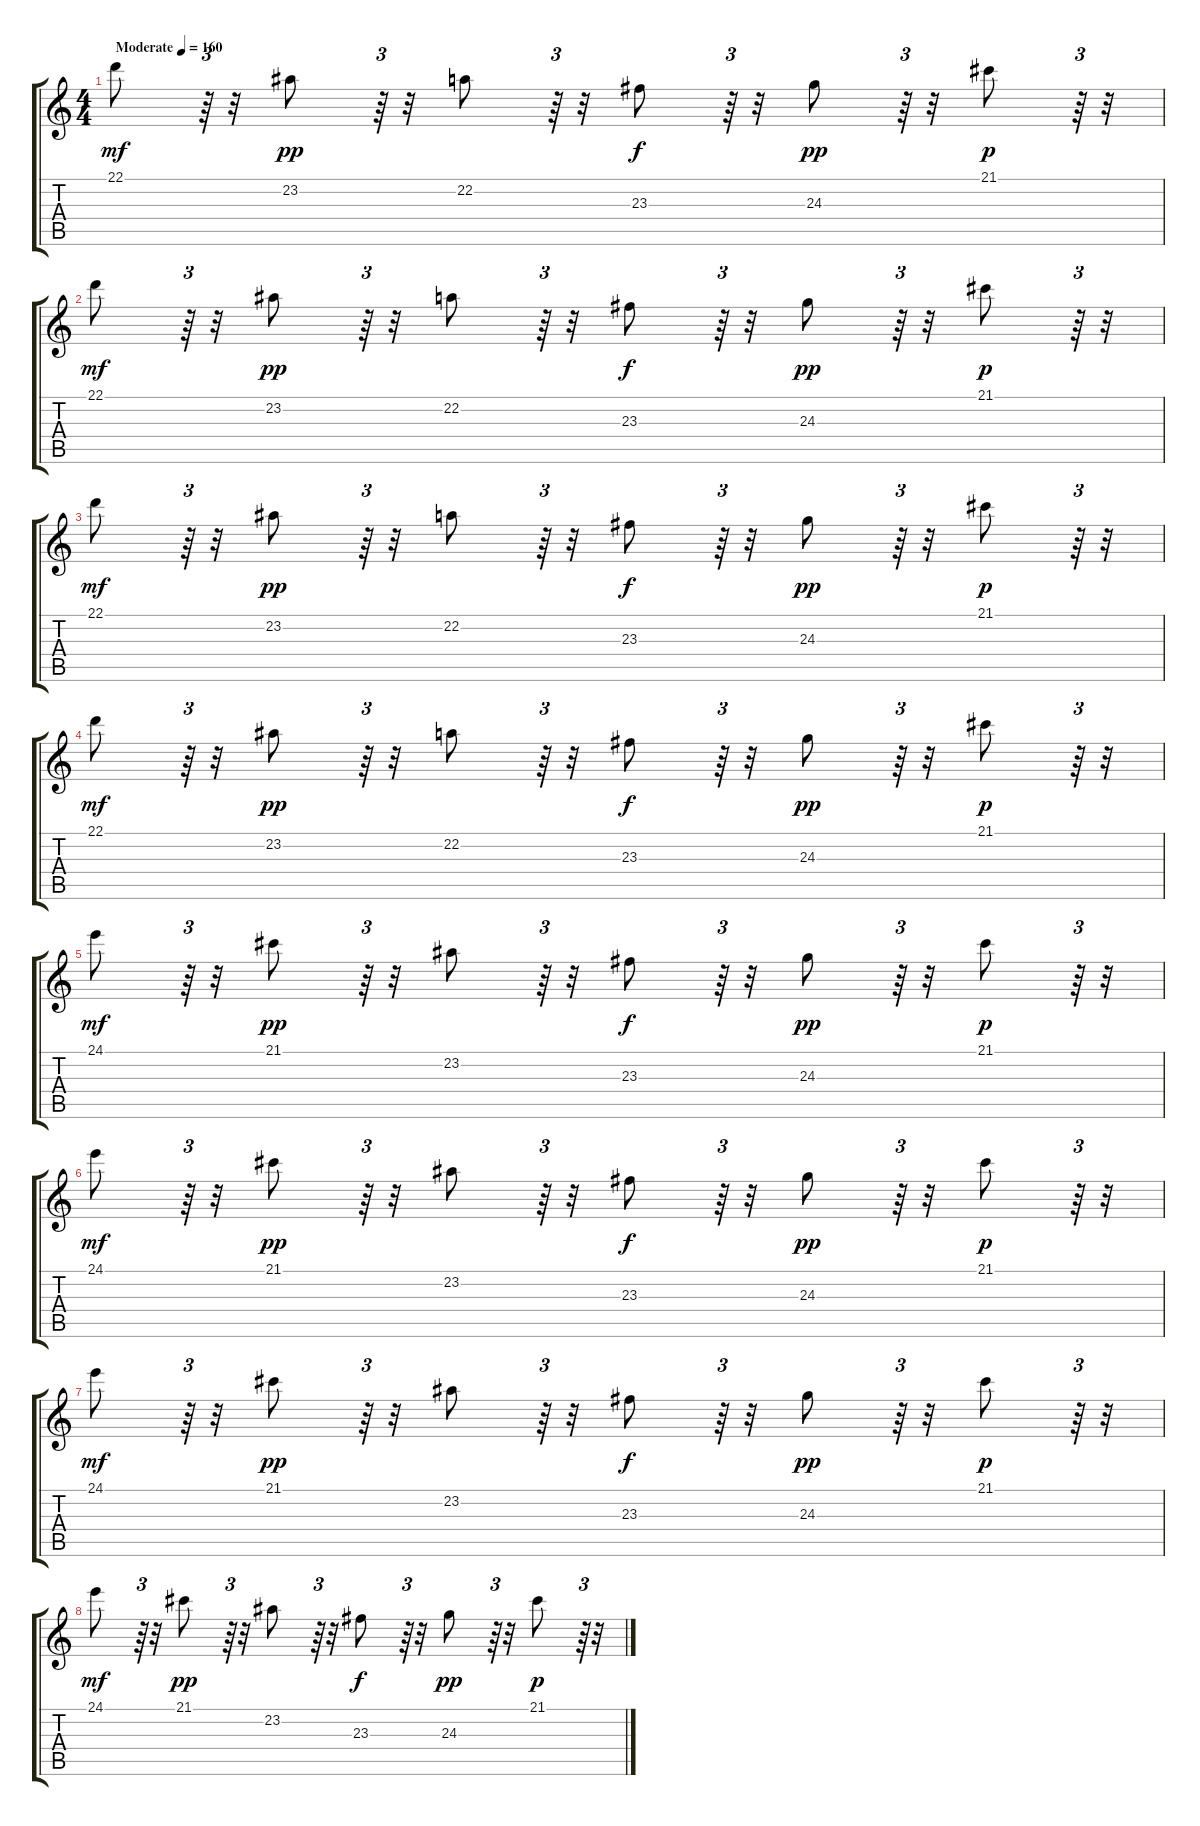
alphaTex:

\track "" {instrument acousticgrandpiano}
\staff {score tabs}
\tuning (E4 B3 G3 D3 A2 E2) {hide}
\ts (4 4)
\tempo (160 "Moderate")
\clef g2
\ks c
22.1.8{dy mf instrument acousticgrandpiano} r.64{tu (3 2)} r.32 23.2.8{dy pp} r.64{tu (3 2)} r.32 22.2.8 r.64{tu (3 2)} r.32 23.3.8{dy f} r.64{tu (3 2)} r.32 24.3.8{dy pp} r.64{tu (3 2)} r.32 21.1.8{dy p} r.64{tu (3 2)} r.32 |
22.1.8{dy mf} r.64{tu (3 2)} r.32 23.2.8{dy pp} r.64{tu (3 2)} r.32 22.2.8 r.64{tu (3 2)} r.32 23.3.8{dy f} r.64{tu (3 2)} r.32 24.3.8{dy pp} r.64{tu (3 2)} r.32 21.1.8{dy p} r.64{tu (3 2)} r.32 |
22.1.8{dy mf} r.64{tu (3 2)} r.32 23.2.8{dy pp} r.64{tu (3 2)} r.32 22.2.8 r.64{tu (3 2)} r.32 23.3.8{dy f} r.64{tu (3 2)} r.32 24.3.8{dy pp} r.64{tu (3 2)} r.32 21.1.8{dy p} r.64{tu (3 2)} r.32 |
22.1.8{dy mf} r.64{tu (3 2)} r.32 23.2.8{dy pp} r.64{tu (3 2)} r.32 22.2.8 r.64{tu (3 2)} r.32 23.3.8{dy f} r.64{tu (3 2)} r.32 24.3.8{dy pp} r.64{tu (3 2)} r.32 21.1.8{dy p} r.64{tu (3 2)} r.32 |
24.1.8{dy mf} r.64{tu (3 2)} r.32 21.1.8{dy pp} r.64{tu (3 2)} r.32 23.2.8 r.64{tu (3 2)} r.32 23.3.8{dy f} r.64{tu (3 2)} r.32 24.3.8{dy pp} r.64{tu (3 2)} r.32 21.1.8{dy p} r.64{tu (3 2)} r.32 |
24.1.8{dy mf} r.64{tu (3 2)} r.32 21.1.8{dy pp} r.64{tu (3 2)} r.32 23.2.8 r.64{tu (3 2)} r.32 23.3.8{dy f} r.64{tu (3 2)} r.32 24.3.8{dy pp} r.64{tu (3 2)} r.32 21.1.8{dy p} r.64{tu (3 2)} r.32 |
24.1.8{dy mf} r.64{tu (3 2)} r.32 21.1.8{dy pp} r.64{tu (3 2)} r.32 23.2.8 r.64{tu (3 2)} r.32 23.3.8{dy f} r.64{tu (3 2)} r.32 24.3.8{dy pp} r.64{tu (3 2)} r.32 21.1.8{dy p} r.64{tu (3 2)} r.32 |
24.1.8{dy mf} r.64{tu (3 2)} r.32 21.1.8{dy pp} r.64{tu (3 2)} r.32 23.2.8 r.64{tu (3 2)} r.32 23.3.8{dy f} r.64{tu (3 2)} r.32 24.3.8{dy pp} r.64{tu (3 2)} r.32 21.1.8{dy p} r.64{tu (3 2)} r.32
